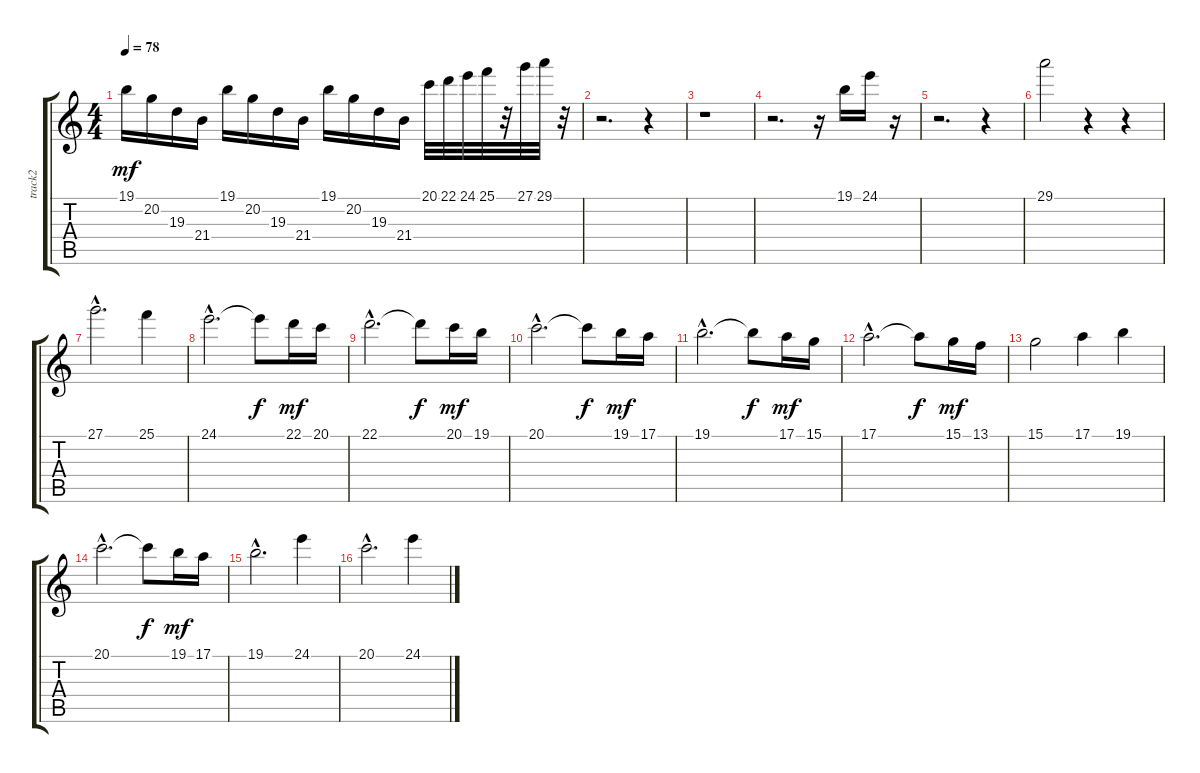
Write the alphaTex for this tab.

\track ("track2" "track2") {instrument stringensemble1}
\staff {score tabs}
\tuning (E4 B3 G3 D3 A2 E2) {hide}
\ts (4 4)
\tempo 78
\clef g2
\ks c
19.1.16{dy mf} 20.2.16 19.3.16 21.4.16 19.1.16 20.2.16 19.3.16 21.4.16 19.1.16 20.2.16 19.3.16 21.4.16 20.1.32 22.1.32 24.1.32 25.1.32 r.32 27.1.32 29.1.32 r.32 |
r.2{d} r.4 |
r.1 |
r.2{d} r.16 19.1.16 24.1.16 r.16 |
r.2{d} r.4 |
29.1.2 r.4 r.4 |
27.1{hac}.2{d} 25.1.4 |
24.1{hac}.2{d} 24.1{t}.8{dy f} 22.1.16{dy mf} 20.1.16 |
22.1{hac}.2{d} 22.1{t}.8{dy f} 20.1.16{dy mf} 19.1.16 |
20.1{hac}.2{d} 20.1{t}.8{dy f} 19.1.16{dy mf} 17.1.16 |
19.1{hac}.2{d} 19.1{t}.8{dy f} 17.1.16{dy mf} 15.1.16 |
17.1{hac}.2{d} 17.1{t}.8{dy f} 15.1.16{dy mf} 13.1.16 |
15.1.2 17.1.4 19.1.4 |
20.1{hac}.2{d} 20.1{t}.8{dy f} 19.1.16{dy mf} 17.1.16 |
19.1{hac}.2{d} 24.1.4 |
20.1{hac}.2{d} 24.1.4
